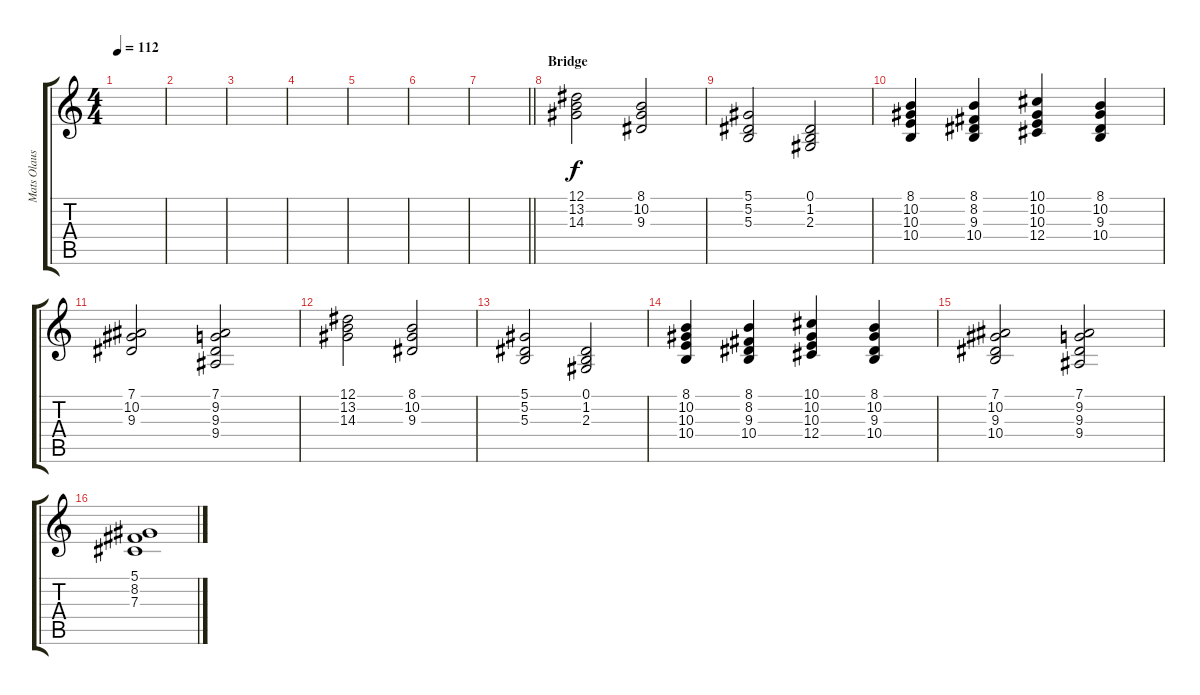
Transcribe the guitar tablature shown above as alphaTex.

\track ("Mats Olausson" "Mats Olaus") {instrument stringensemble1}
\staff {score tabs}
\tuning (Eb4 Bb3 Gb3 Db3 Ab2 Eb2) {hide}
\ts (4 4)
\tempo 112
\clef g2
\ks c
|
|
|
|
|
|
\barLineRight lightlight
|
\section ("" "Bridge")
(12.1 13.2 14.3).2 (8.1 10.2 9.3).2 |
(5.1 5.2 5.3).2 (0.1 1.2 2.3).2 |
(8.1 10.2 10.3 10.4).4 (8.1 8.2 9.3 10.4).4 (10.1 10.2 10.3 12.4).4 (8.1 10.2 9.3 10.4).4 |
(7.1 10.2 9.3).2 (7.1 9.2 9.3 9.4).2 |
(12.1 13.2 14.3).2 (8.1 10.2 9.3).2 |
(5.1 5.2 5.3).2 (0.1 1.2 2.3).2 |
(8.1 10.2 10.3 10.4).4 (8.1 8.2 9.3 10.4).4 (10.1 10.2 10.3 12.4).4 (8.1 10.2 9.3 10.4).4 |
(7.1 10.2 9.3 10.4).2 (7.1 9.2 9.3 9.4).2 |
(5.1 8.2 7.3).1
